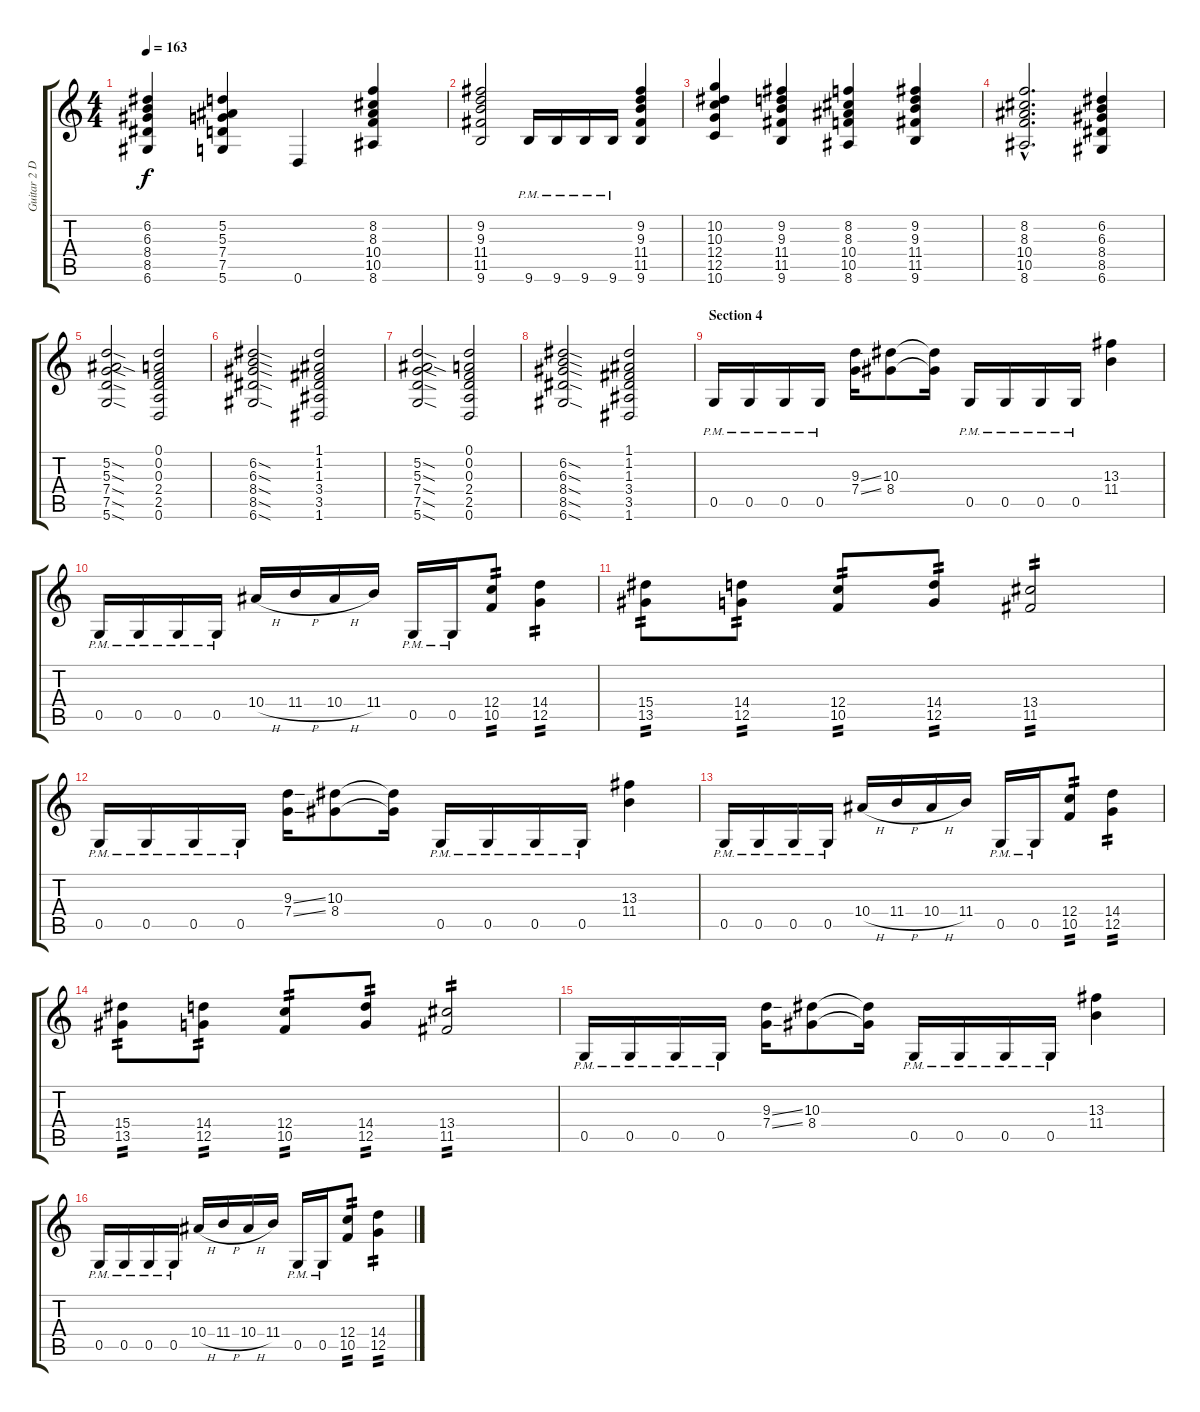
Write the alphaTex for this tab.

\track ("Guitar 2 D-tuned" "Guitar 2 D") {instrument overdrivenguitar}
\staff {score tabs}
\tuning (D4 A3 F3 C3 G2 D2) {hide}
\ts (4 4)
\tempo 163
\clef g2
\ks c
(6.2 6.3 8.4 8.5 6.6).4{dy f} (5.2 5.3 7.4 7.5 5.6).4 0.6.4 (8.2 8.3 10.4 10.5 8.6).4 |
(9.2 9.3 11.4 11.5 9.6).2 9.6{pm}.16 9.6{pm}.16 9.6{pm}.16 9.6{pm}.16 (9.2 9.3 11.4 11.5 9.6).4 |
(10.2 10.3 12.4 12.5 10.6).4 (9.2 9.3 11.4 11.5 9.6).4 (8.2 8.3 10.4 10.5 8.6).4 (9.2 9.3 11.4 11.5 9.6).4 |
(8.2{hac} 8.3{hac} 10.4{hac} 10.5{hac} 8.6{hac}).2{d} (6.2 6.3 8.4 8.5 6.6).4 |
(5.2{sod} 5.3{sod} 7.4{sod} 7.5{sod} 5.6{sod}).2 (0.1 0.2 0.3 2.4 2.5 0.6).2 |
(6.2{sod} 6.3{sod} 8.4{sod} 8.5{sod} 6.6{sod}).2 (1.1 1.2 1.3 3.4 3.5 1.6).2 |
(5.2{sod} 5.3{sod} 7.4{sod} 7.5{sod} 5.6{sod}).2 (0.1 0.2 0.3 2.4 2.5 0.6).2 |
(6.2{sod} 6.3{sod} 8.4{sod} 8.5{sod} 6.6{sod}).2 (1.1 1.2 1.3 3.4 3.5 1.6).2 |
\section ("" "Section 4")
0.5{pm}.16 0.5{pm}.16 0.5{pm}.16 0.5{pm}.16 (9.3{ss} 7.4{ss}).16 (10.3 8.4).8 (10.3{t} 8.4{t}).16 0.5{pm}.16 0.5{pm}.16 0.5{pm}.16 0.5{pm}.16 (13.3 11.4).4 |
0.5{pm}.16 0.5{pm}.16 0.5{pm}.16 0.5{pm}.16 10.4{h}.16 11.4{h}.16 10.4{h}.16 11.4.16 0.5{pm}.16 0.5{pm}.16 (12.4 10.5).8{tp 2} (14.4 12.5).4{tp 2} |
(15.4 13.5).8{tp 2} (14.4 12.5).8{tp 2} (12.4 10.5).8{tp 2} (14.4 12.5).8{tp 2} (13.4 11.5).2{tp 2} |
0.5{pm}.16 0.5{pm}.16 0.5{pm}.16 0.5{pm}.16 (9.3{ss} 7.4{ss}).16 (10.3 8.4).8 (10.3{t} 8.4{t}).16 0.5{pm}.16 0.5{pm}.16 0.5{pm}.16 0.5{pm}.16 (13.3 11.4).4 |
0.5{pm}.16 0.5{pm}.16 0.5{pm}.16 0.5{pm}.16 10.4{h}.16 11.4{h}.16 10.4{h}.16 11.4.16 0.5{pm}.16 0.5{pm}.16 (12.4 10.5).8{tp 2} (14.4 12.5).4{tp 2} |
(15.4 13.5).8{tp 2} (14.4 12.5).8{tp 2} (12.4 10.5).8{tp 2} (14.4 12.5).8{tp 2} (13.4 11.5).2{tp 2} |
0.5{pm}.16 0.5{pm}.16 0.5{pm}.16 0.5{pm}.16 (9.3{ss} 7.4{ss}).16 (10.3 8.4).8 (10.3{t} 8.4{t}).16 0.5{pm}.16 0.5{pm}.16 0.5{pm}.16 0.5{pm}.16 (13.3 11.4).4 |
0.5{pm}.16 0.5{pm}.16 0.5{pm}.16 0.5{pm}.16 10.4{h}.16 11.4{h}.16 10.4{h}.16 11.4.16 0.5{pm}.16 0.5{pm}.16 (12.4 10.5).8{tp 2} (14.4 12.5).4{tp 2}
